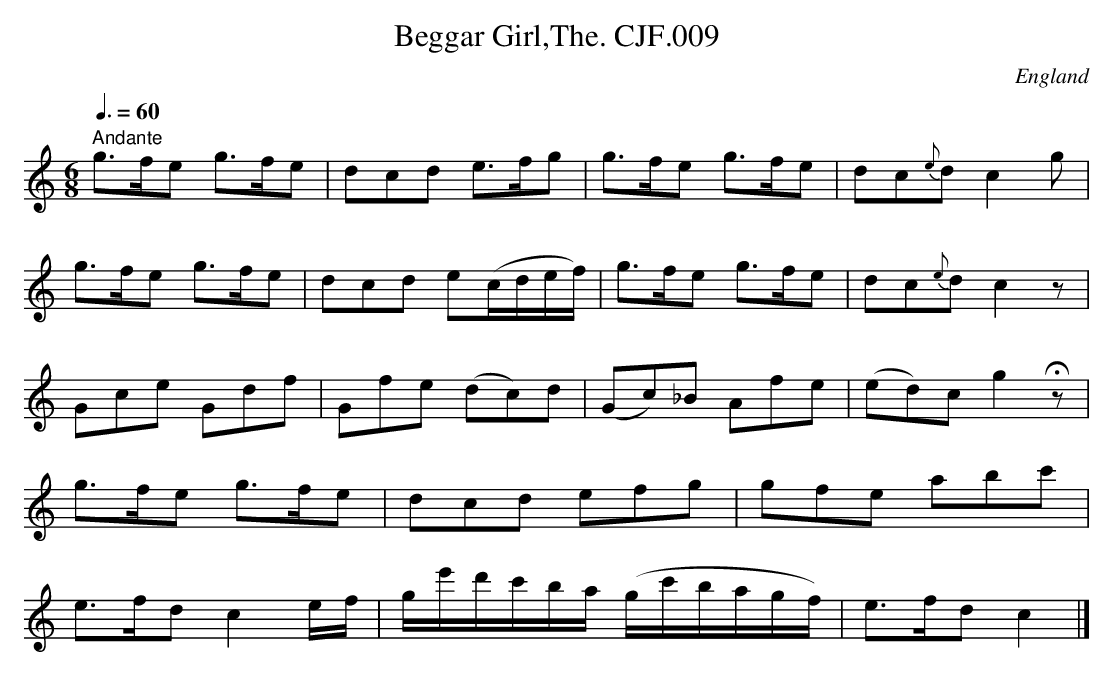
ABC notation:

X:1
T:Beggar Girl,The. CJF.009
L:1/8
M:6/8
O:England
Q:3/8=60
K:C
" Andante"g>fe g>fe|\
dcd e>fg|g>fe g>fe|dc{e}dc2g|!
g>fe g>fe|dcd e(c/d/e/f/)|g>fe g>fe|dc{e}dc2z|!
Gce Gdf|Gfe (dc)d|(Gc)_B Afe|(ed)cg2Hz|!
g>fe g>fe|dcd efg|gfe abc'|!
e>fdc2e/f/|g/e'/d'/c'/b/a/ (g/c'/b/a/g/f/)|e>fdc2|]
